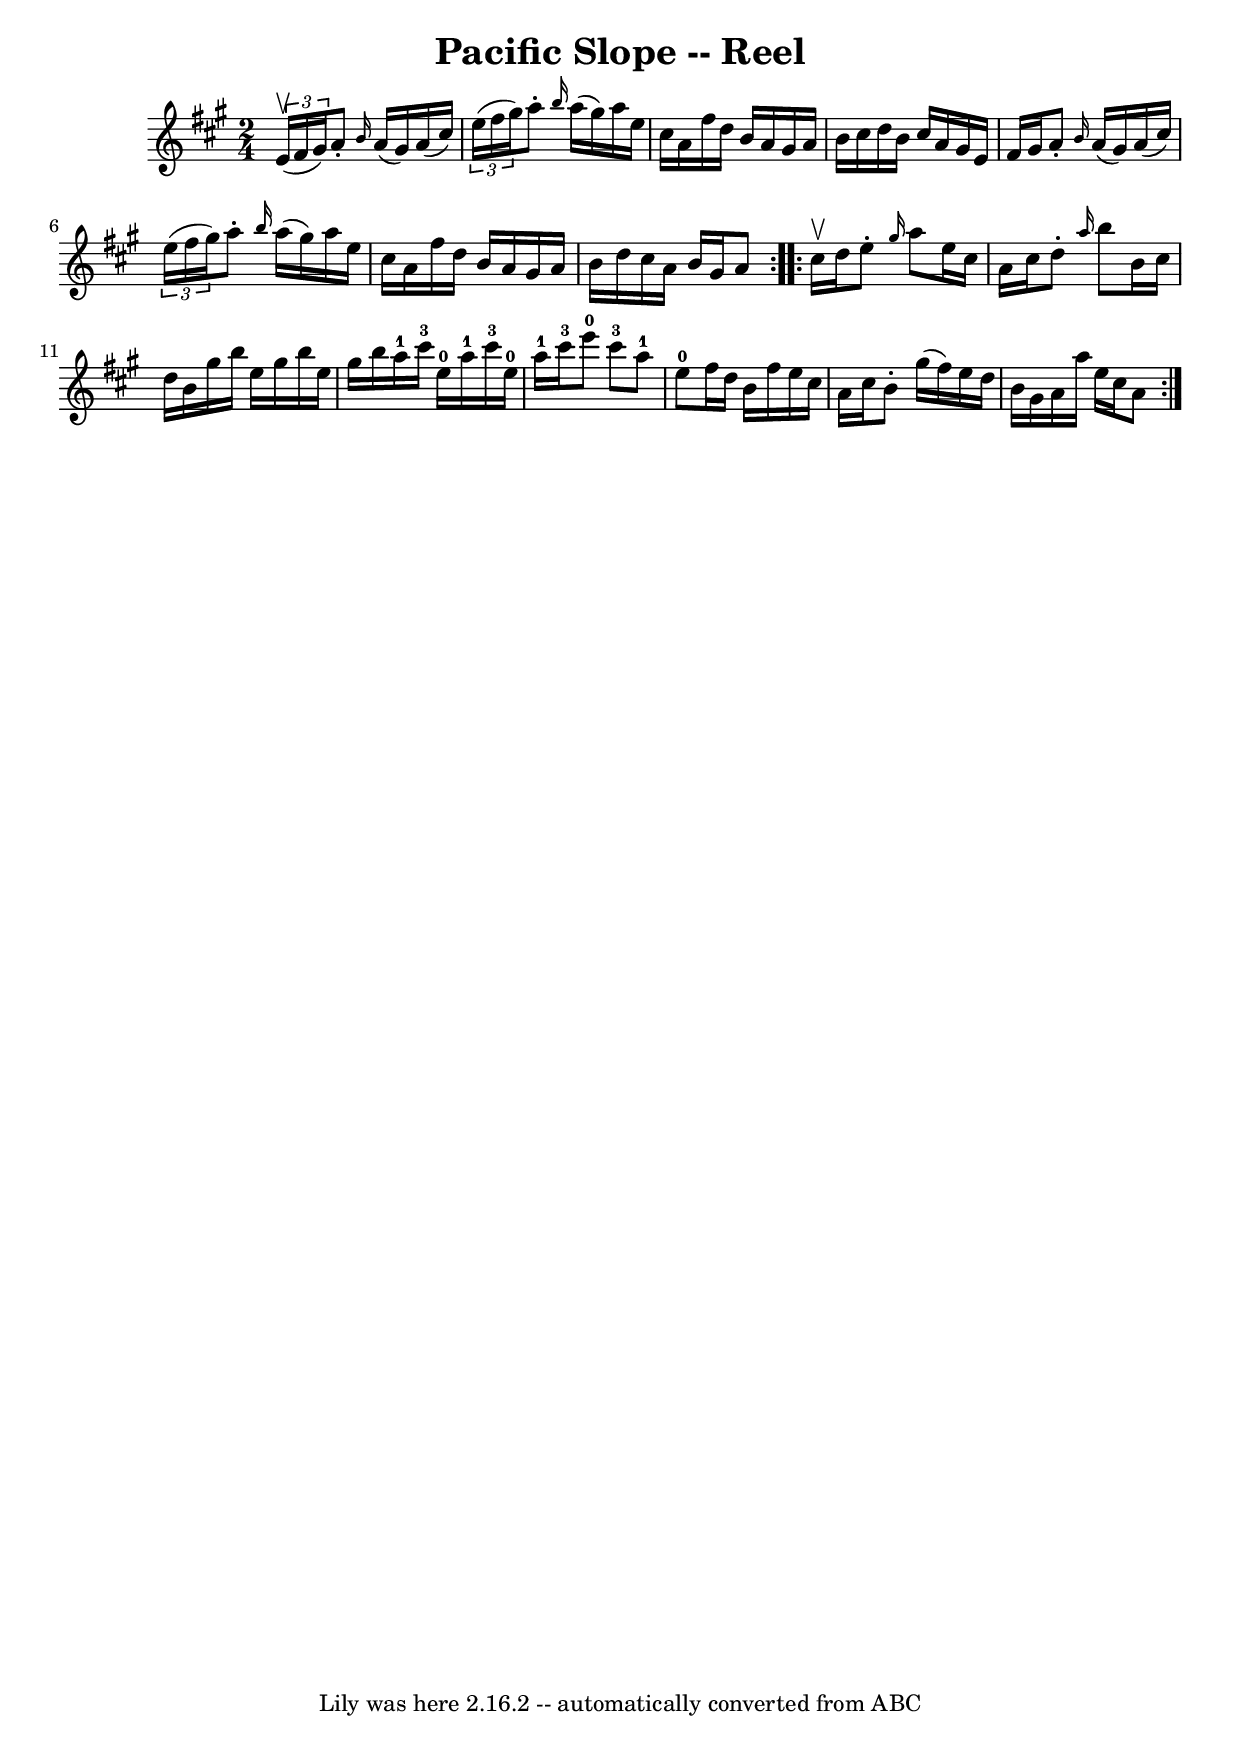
\version "2.16.2"
\include "Mammoth.ily"
\header {
  %% book = "Ryan's Mammoth Collection"
  crossRefNumber = "1"
  footnotes = "\\\\298"
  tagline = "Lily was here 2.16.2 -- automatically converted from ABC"
  title = "Pacific Slope -- Reel"

}
voicedefault =  {



  \repeat volta 2 {

    \time 2/4 
    \key a \major   \times 2/3 { e'16^\upbow(fis'16 gis'16) 
			       } 
    |
    a'8 -. \grace { b'16  
		  } a'16 (gis'16) a'16 (
    cis''16)   \times 2/3 { e''16 (fis''16 gis''16) 
			  }   |
    
    a''8 -. \grace { b''16  
		   } a''16 (gis''16) a''16 e''16    
    cis''16 a'16    |
    fis''16 d''16 b'16 a'16 gis'16    
    a'16 b'16 cis''16    |
    d''16 b'16 cis''16 a'16    
    gis'16 e'16 fis'16 gis'16    |
    a'8 -. \grace { b'16  
		  }   
    a'16 (gis'16) a'16 (cis''16)   \times 2/3 { e''16 (fis''16   
						gis''16) 
					      }   |
    a''8 -. \grace { b''16  
		   } a''16 (gis''16  
    -) a''16 e''16 cis''16 a'16    |
    fis''16 d''16 b'16   
    a'16 gis'16 a'16 b'16 d''16    |
    cis''16 a'16 b'16  
    gis'16 a'8    
  }     
  \repeat volta 2 {
    cis''16^\upbow d''16  |
    
    e''8 -. \grace { gis''16  
		   } a''8 e''16 cis''16 a'16 cis''16 
    |
    d''8 -. \grace { a''16  
		   } b''8 b'16 cis''16 d''16   
    b'16    |
    gis''16 b''16 e''16 gis''16 b''16 e''16    
    gis''16 b''16    |
    a''16-1 cis'''16-3 e''16-0   
    a''16-1 cis'''16-3 e''16-0 a''16-1 cis'''16-3   
    |
    e'''8-0 cis'''8-3 a''8-1 e''8-0   |
    
    fis''16 d''16 b'16 fis''16 e''16 cis''16 a'16 cis''16    
    |
    b'8 -. gis''16 (fis''16) e''16 d''16 b'16 gis'16  
    |
    a'16 a''16 e''16 cis''16 a'8    
  }   

}

\score{
  <<

    \context Staff="default"
    {
      \voicedefault 
      
    }

  >>
  \layout {
    
  }
  \midi {
  }

}
